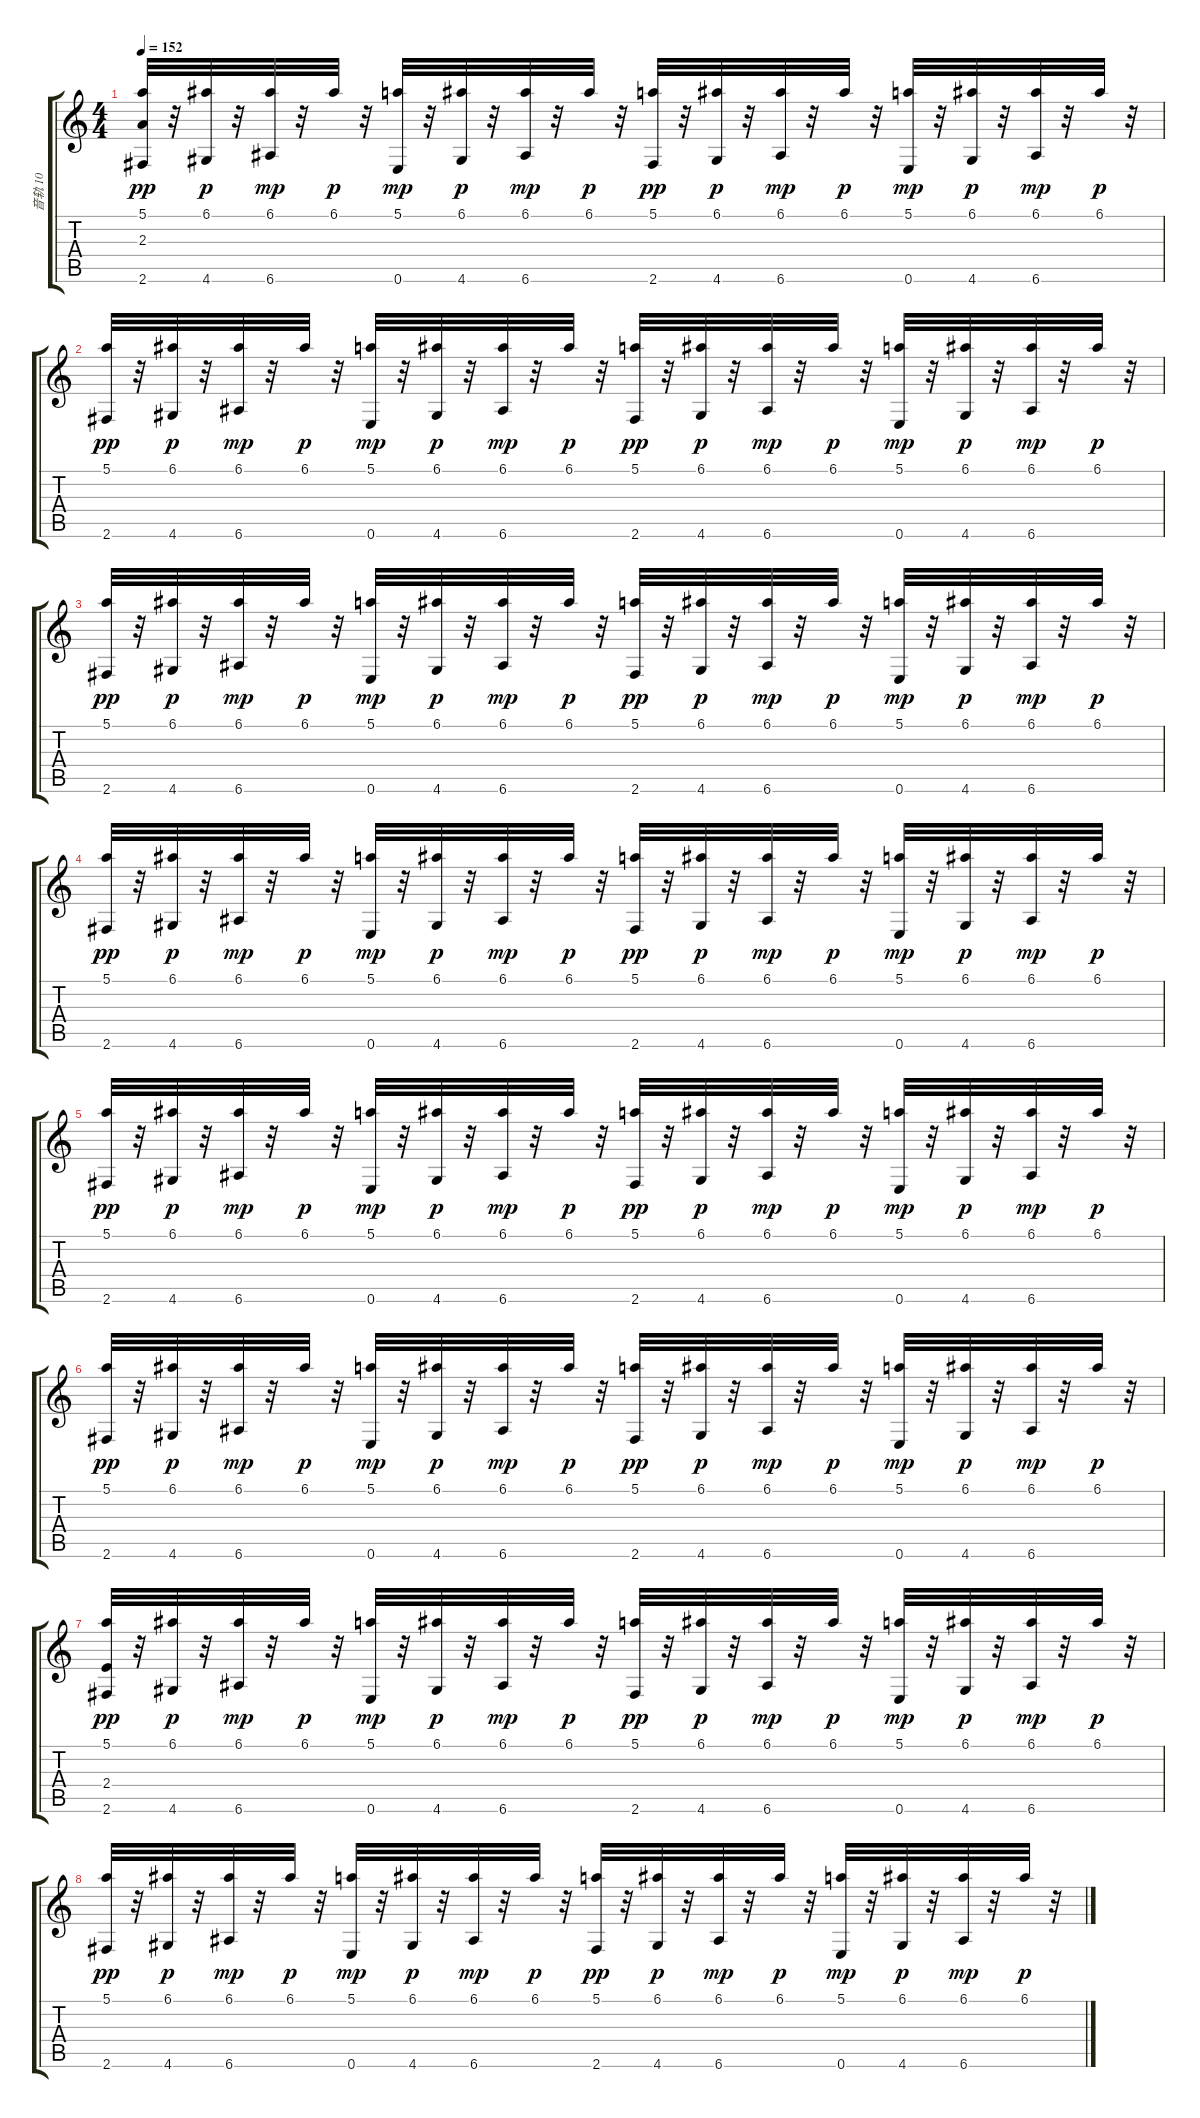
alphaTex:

\track ("音轨 10" "音轨 10") {instrument acousticguitarsteel}
\staff {score tabs}
\tuning (E4 B3 G3 D3 A2 E2) {hide}
\ts (4 4)
\tempo 152
\clef g2
\ks c
(5.1 2.3 2.6).32{dy pp} r.32 (6.1 4.6).32{dy p} r.32 (6.1 6.6).32{dy mp} r.32 6.1.32{dy p} r.32 (5.1 0.6).32{dy mp} r.32 (6.1 4.6).32{dy p} r.32 (6.1 6.6).32{dy mp} r.32 6.1.32{dy p} r.32 (5.1 2.6).32{dy pp} r.32 (6.1 4.6).32{dy p} r.32 (6.1 6.6).32{dy mp} r.32 6.1.32{dy p} r.32 (5.1 0.6).32{dy mp} r.32 (6.1 4.6).32{dy p} r.32 (6.1 6.6).32{dy mp} r.32 6.1.32{dy p} r.32 |
(5.1 2.6).32{dy pp} r.32 (6.1 4.6).32{dy p} r.32 (6.1 6.6).32{dy mp} r.32 6.1.32{dy p} r.32 (5.1 0.6).32{dy mp} r.32 (6.1 4.6).32{dy p} r.32 (6.1 6.6).32{dy mp} r.32 6.1.32{dy p} r.32 (5.1 2.6).32{dy pp} r.32 (6.1 4.6).32{dy p} r.32 (6.1 6.6).32{dy mp} r.32 6.1.32{dy p} r.32 (5.1 0.6).32{dy mp} r.32 (6.1 4.6).32{dy p} r.32 (6.1 6.6).32{dy mp} r.32 6.1.32{dy p} r.32 |
(5.1 2.6).32{dy pp} r.32 (6.1 4.6).32{dy p} r.32 (6.1 6.6).32{dy mp} r.32 6.1.32{dy p} r.32 (5.1 0.6).32{dy mp} r.32 (6.1 4.6).32{dy p} r.32 (6.1 6.6).32{dy mp} r.32 6.1.32{dy p} r.32 (5.1 2.6).32{dy pp} r.32 (6.1 4.6).32{dy p} r.32 (6.1 6.6).32{dy mp} r.32 6.1.32{dy p} r.32 (5.1 0.6).32{dy mp} r.32 (6.1 4.6).32{dy p} r.32 (6.1 6.6).32{dy mp} r.32 6.1.32{dy p} r.32 |
(5.1 2.6).32{dy pp} r.32 (6.1 4.6).32{dy p} r.32 (6.1 6.6).32{dy mp} r.32 6.1.32{dy p} r.32 (5.1 0.6).32{dy mp} r.32 (6.1 4.6).32{dy p} r.32 (6.1 6.6).32{dy mp} r.32 6.1.32{dy p} r.32 (5.1 2.6).32{dy pp} r.32 (6.1 4.6).32{dy p} r.32 (6.1 6.6).32{dy mp} r.32 6.1.32{dy p} r.32 (5.1 0.6).32{dy mp} r.32 (6.1 4.6).32{dy p} r.32 (6.1 6.6).32{dy mp} r.32 6.1.32{dy p} r.32 |
(5.1 2.6).32{dy pp} r.32 (6.1 4.6).32{dy p} r.32 (6.1 6.6).32{dy mp} r.32 6.1.32{dy p} r.32 (5.1 0.6).32{dy mp} r.32 (6.1 4.6).32{dy p} r.32 (6.1 6.6).32{dy mp} r.32 6.1.32{dy p} r.32 (5.1 2.6).32{dy pp} r.32 (6.1 4.6).32{dy p} r.32 (6.1 6.6).32{dy mp} r.32 6.1.32{dy p} r.32 (5.1 0.6).32{dy mp} r.32 (6.1 4.6).32{dy p} r.32 (6.1 6.6).32{dy mp} r.32 6.1.32{dy p} r.32 |
(5.1 2.6).32{dy pp} r.32 (6.1 4.6).32{dy p} r.32 (6.1 6.6).32{dy mp} r.32 6.1.32{dy p} r.32 (5.1 0.6).32{dy mp} r.32 (6.1 4.6).32{dy p} r.32 (6.1 6.6).32{dy mp} r.32 6.1.32{dy p} r.32 (5.1 2.6).32{dy pp} r.32 (6.1 4.6).32{dy p} r.32 (6.1 6.6).32{dy mp} r.32 6.1.32{dy p} r.32 (5.1 0.6).32{dy mp} r.32 (6.1 4.6).32{dy p} r.32 (6.1 6.6).32{dy mp} r.32 6.1.32{dy p} r.32 |
(5.1 2.4 2.6).32{dy pp} r.32 (6.1 4.6).32{dy p} r.32 (6.1 6.6).32{dy mp} r.32 6.1.32{dy p} r.32 (5.1 0.6).32{dy mp} r.32 (6.1 4.6).32{dy p} r.32 (6.1 6.6).32{dy mp} r.32 6.1.32{dy p} r.32 (5.1 2.6).32{dy pp} r.32 (6.1 4.6).32{dy p} r.32 (6.1 6.6).32{dy mp} r.32 6.1.32{dy p} r.32 (5.1 0.6).32{dy mp} r.32 (6.1 4.6).32{dy p} r.32 (6.1 6.6).32{dy mp} r.32 6.1.32{dy p} r.32 |
(5.1 2.6).32{dy pp} r.32 (6.1 4.6).32{dy p} r.32 (6.1 6.6).32{dy mp} r.32 6.1.32{dy p} r.32 (5.1 0.6).32{dy mp} r.32 (6.1 4.6).32{dy p} r.32 (6.1 6.6).32{dy mp} r.32 6.1.32{dy p} r.32 (5.1 2.6).32{dy pp} r.32 (6.1 4.6).32{dy p} r.32 (6.1 6.6).32{dy mp} r.32 6.1.32{dy p} r.32 (5.1 0.6).32{dy mp} r.32 (6.1 4.6).32{dy p} r.32 (6.1 6.6).32{dy mp} r.32 6.1.32{dy p} r.32
